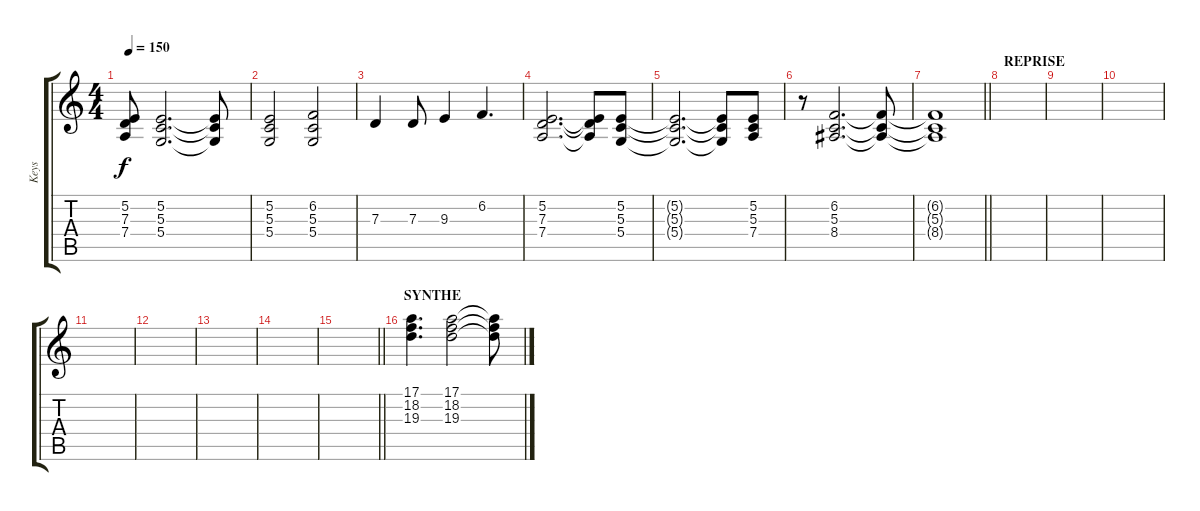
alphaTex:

\track ("Keys" "Keys") {instrument synthstrings1}
\staff {score tabs}
\tuning (E4 B3 G3 D3 A2 E2) {hide}
\ts (4 4)
\tempo 150
\clef g2
\ks c
(5.2{t} 7.3{t} 7.4{t}).8{dy f} (5.2 5.3 5.4).2{d} (5.2{t} 5.3{t} 5.4{t}).8 |
(5.2 5.3 5.4).2 (6.2 5.3 5.4).2 |
7.3.4 7.3.8 9.3.4 6.2.4{d} |
(5.2 7.3 7.4).2{d} (5.2{t} 7.3{t} 7.4{t}).8 (5.2 5.3 5.4).8 |
(5.2{t} 5.3{t} 5.4{t}).2{d} (5.2{t} 5.3{t} 5.4{t}).8 (5.2 5.3 7.4).8 |
r.8 (6.2 5.3 8.4).2{d} (6.2{t} 5.3{t} 8.4{t}).8 |
\barLineRight lightlight
(6.2{t} 5.3{t} 8.4{t}).1 |
\section ("" "REPRISE")
|
|
|
|
|
|
|
\barLineRight lightlight
|
\section ("" "SYNTHE")
(17.1 18.2 19.3).4{d volume 7 instrument stringensemble1} (17.1 18.2 19.3).2 (17.1{t} 18.2{t} 19.3{t}).8
